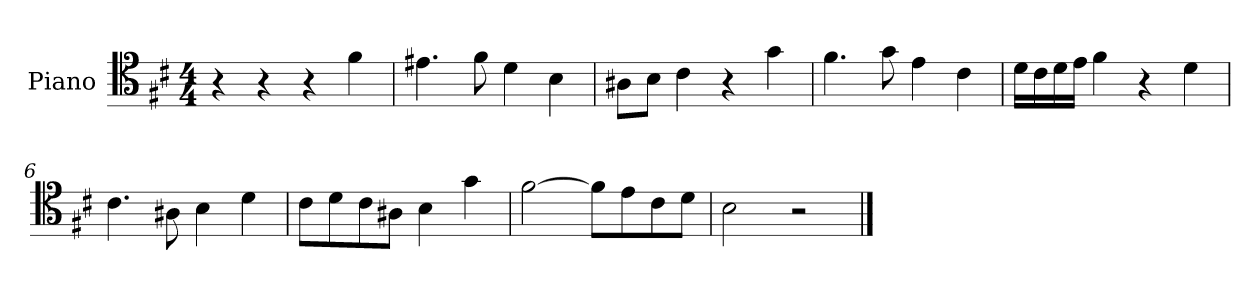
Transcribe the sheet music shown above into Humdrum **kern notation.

**kern
*part1
*staff1
*I"Piano
*I'Pno
*clefC4
*k[f#c#]
*M4/4
=1
4r
4r
4r
4f#\
=2
4.e#X\
8f#\
4d\
4B\
=3
8A#X\L
8B\J
4c#\
4r
4g\
=4
4.f#\
8g\
4e\
4c#\
=5
16d\LL
16c#\
16d\
16e\JJ
4f#\
4r
4d\
=6
4.c#\
8A#X\
4B\
4d\
=7
8c#\L
8d\
8c#\
8A#X\J
4B\
4g\
=8
[2f#\
8f#\L]
8e\
8c#\
8d\J
=9
2B\
2r
==
*-
